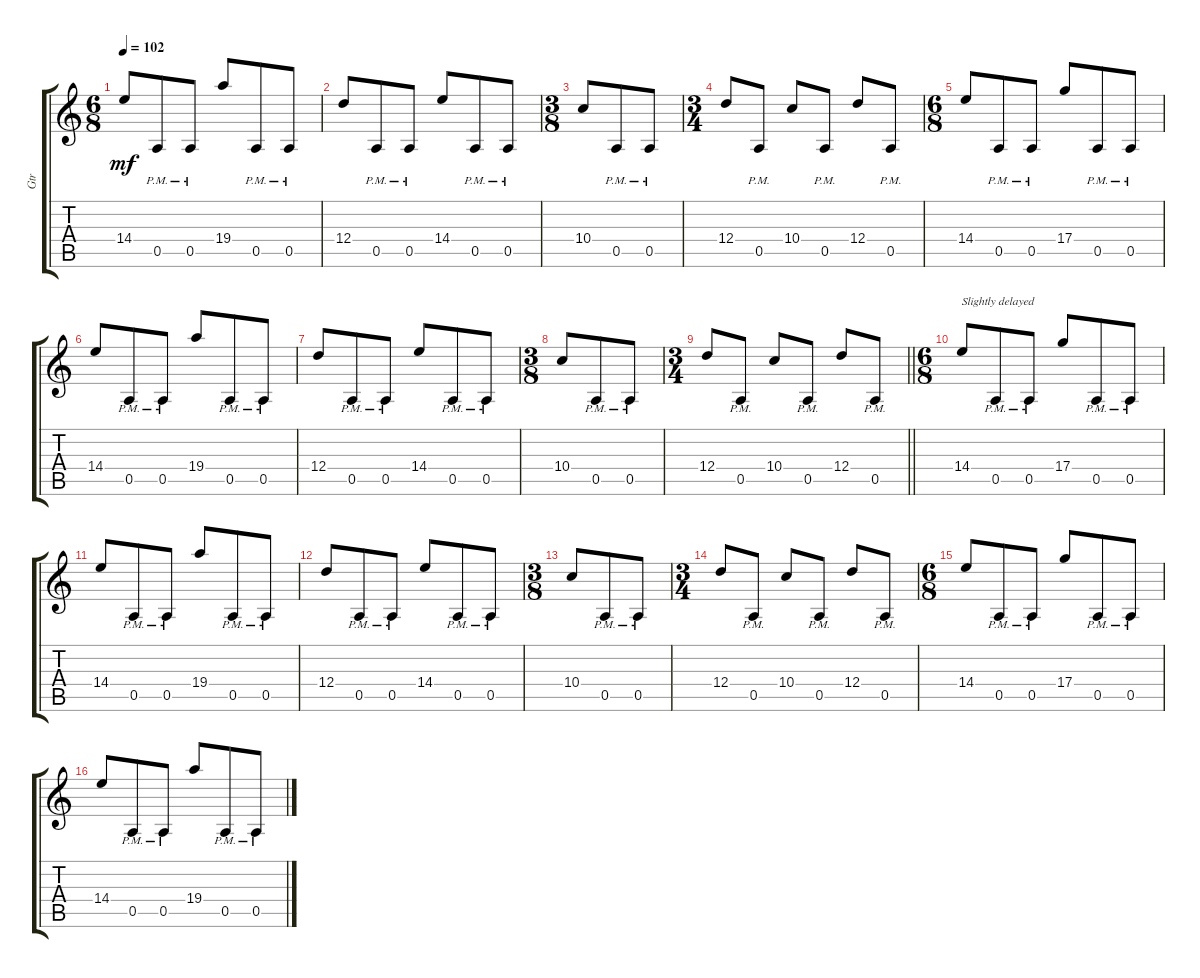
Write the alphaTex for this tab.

\track ("Gtr" "Gtr") {instrument distortionguitar}
\staff {score tabs}
\tuning (E4 B3 G3 D3 A2 D2) {hide}
\ts (6 8)
\tempo 102
\clef g2
\ks c
14.4.8{dy mf} 0.5{pm}.8 0.5{pm}.8 19.4.8 0.5{pm}.8 0.5{pm}.8 |
12.4.8 0.5{pm}.8 0.5{pm}.8 14.4.8 0.5{pm}.8 0.5{pm}.8 |
\ts (3 8)
10.4.8 0.5{pm}.8 0.5{pm}.8 |
\ts (3 4)
12.4.8 0.5{pm}.8 10.4.8 0.5{pm}.8 12.4.8 0.5{pm}.8 |
\ts (6 8)
14.4.8 0.5{pm}.8 0.5{pm}.8 17.4.8 0.5{pm}.8 0.5{pm}.8 |
14.4.8 0.5{pm}.8 0.5{pm}.8 19.4.8 0.5{pm}.8 0.5{pm}.8 |
12.4.8 0.5{pm}.8 0.5{pm}.8 14.4.8 0.5{pm}.8 0.5{pm}.8 |
\ts (3 8)
10.4.8 0.5{pm}.8 0.5{pm}.8 |
\ts (3 4)
\barLineRight lightlight
12.4.8 0.5{pm}.8 10.4.8 0.5{pm}.8 12.4.8 0.5{pm}.8 |
\ts (6 8)
14.4.8{txt "Slightly delayed"} 0.5{pm}.8 0.5{pm}.8 17.4.8 0.5{pm}.8 0.5{pm}.8 |
14.4.8 0.5{pm}.8 0.5{pm}.8 19.4.8 0.5{pm}.8 0.5{pm}.8 |
12.4.8 0.5{pm}.8 0.5{pm}.8 14.4.8 0.5{pm}.8 0.5{pm}.8 |
\ts (3 8)
10.4.8 0.5{pm}.8 0.5{pm}.8 |
\ts (3 4)
12.4.8 0.5{pm}.8 10.4.8 0.5{pm}.8 12.4.8 0.5{pm}.8 |
\ts (6 8)
14.4.8 0.5{pm}.8 0.5{pm}.8 17.4.8 0.5{pm}.8 0.5{pm}.8 |
14.4.8 0.5{pm}.8 0.5{pm}.8 19.4.8 0.5{pm}.8 0.5{pm}.8
